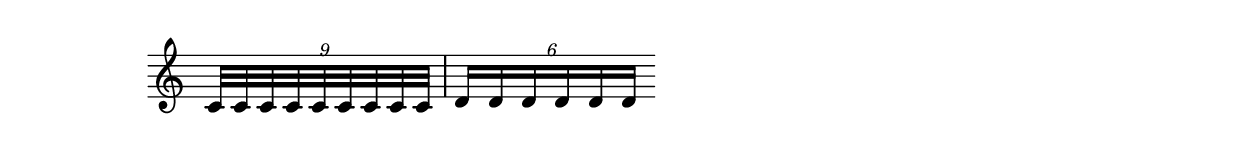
#(ly:set-option 'midi-extension "mid")
\version "2.12.3"
\include "english.ly"
\header{ 
}
%{
SSSSSSSSS  | RRRRRR
%}
melody = {
\once \override Staff.TimeSignature #'stencil = ##f
\clef treble
\key c 
\major
\cadenzaOn
  \times 8/9{ c'32[ c'32 c'32 c'32 c'32 c'32 c'32 c'32 c'32] }  \bar "|"  \times 4/6{ d'16[ d'16 d'16 d'16 d'16 d'16] }  \bar "" \break 
 }
text = \lyricmode {
               
}
\score{

<<
\new Voice = "one" {
\melody
}
\new Lyrics \lyricsto "one" \text
>>
\layout {
\context {
\Score
}
}
\midi {
\context {
\Score
tempoWholesPerMinute = #(ly:make-moment 200 4)
}
}
}